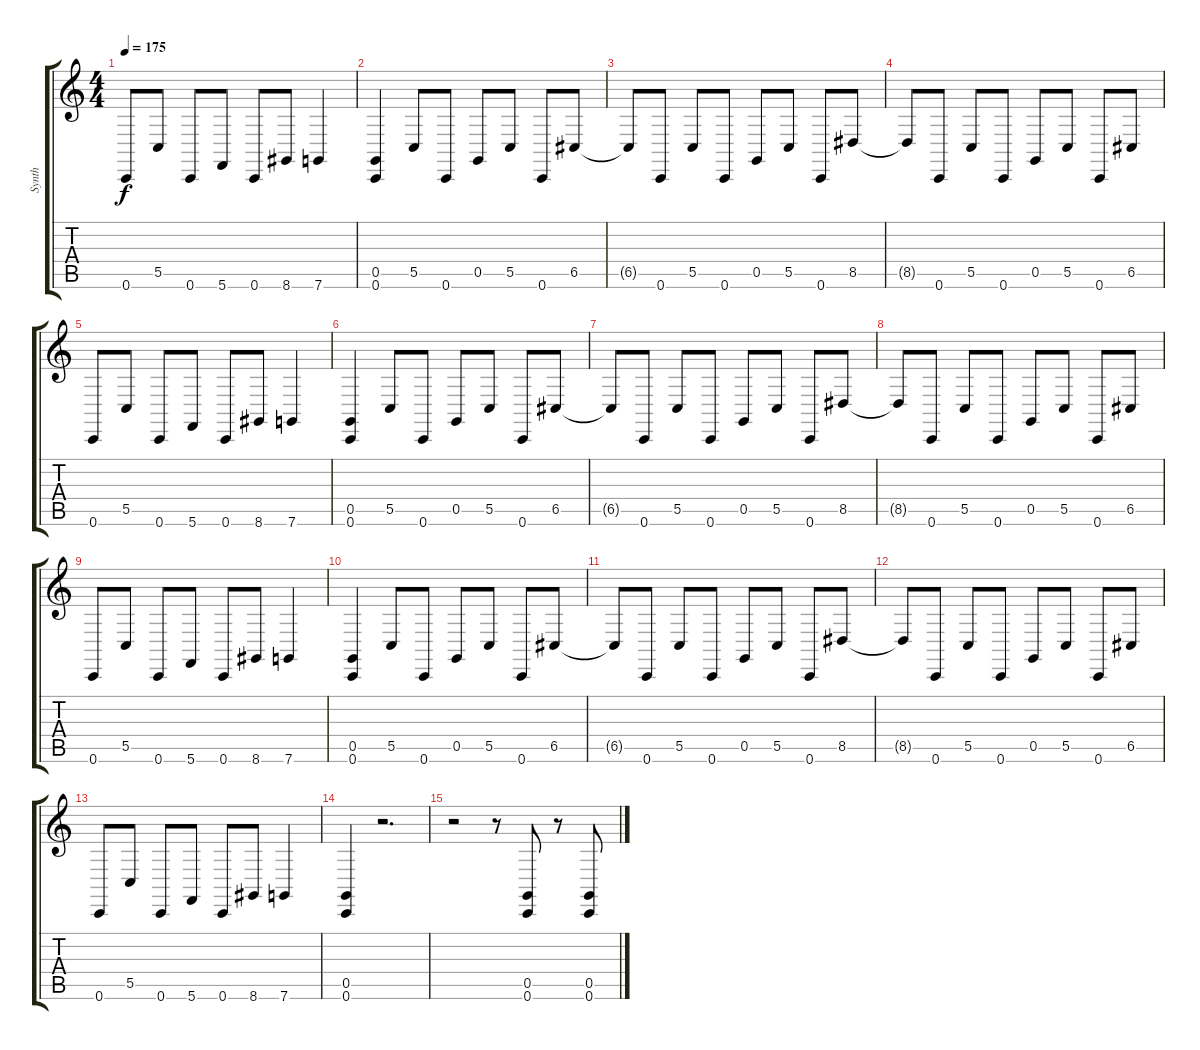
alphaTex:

\track ("Synth" "Synth") {instrument lead2sawtooth}
\staff {score tabs}
\tuning (D4 A3 F3 C3 G2 C2) {hide}
\ts (4 4)
\tempo 175
\clef g2
\ks c
0.6.8{dy f} 5.5.8 0.6.8 5.6.8 0.6.8 8.6.8 7.6.4 |
(0.5 0.6).4 5.5.8 0.6.8 0.5.8 5.5.8 0.6.8 6.5.8 |
6.5{t}.8 0.6.8 5.5.8 0.6.8 0.5.8 5.5.8 0.6.8 8.5.8 |
8.5{t}.8 0.6.8 5.5.8 0.6.8 0.5.8 5.5.8 0.6.8 6.5.8 |
0.6.8 5.5.8 0.6.8 5.6.8 0.6.8 8.6.8 7.6.4 |
(0.5 0.6).4 5.5.8 0.6.8 0.5.8 5.5.8 0.6.8 6.5.8 |
6.5{t}.8 0.6.8 5.5.8 0.6.8 0.5.8 5.5.8 0.6.8 8.5.8 |
8.5{t}.8 0.6.8 5.5.8 0.6.8 0.5.8 5.5.8 0.6.8 6.5.8 |
0.6.8 5.5.8 0.6.8 5.6.8 0.6.8 8.6.8 7.6.4 |
(0.5 0.6).4 5.5.8 0.6.8 0.5.8 5.5.8 0.6.8 6.5.8 |
6.5{t}.8 0.6.8 5.5.8 0.6.8 0.5.8 5.5.8 0.6.8 8.5.8 |
8.5{t}.8 0.6.8 5.5.8 0.6.8 0.5.8 5.5.8 0.6.8 6.5.8 |
0.6.8 5.5.8 0.6.8 5.6.8 0.6.8 8.6.8 7.6.4 |
(0.5 0.6).4 r.2{d} |
r.2 r.8 (0.5 0.6).8 r.8 (0.5 0.6).8
